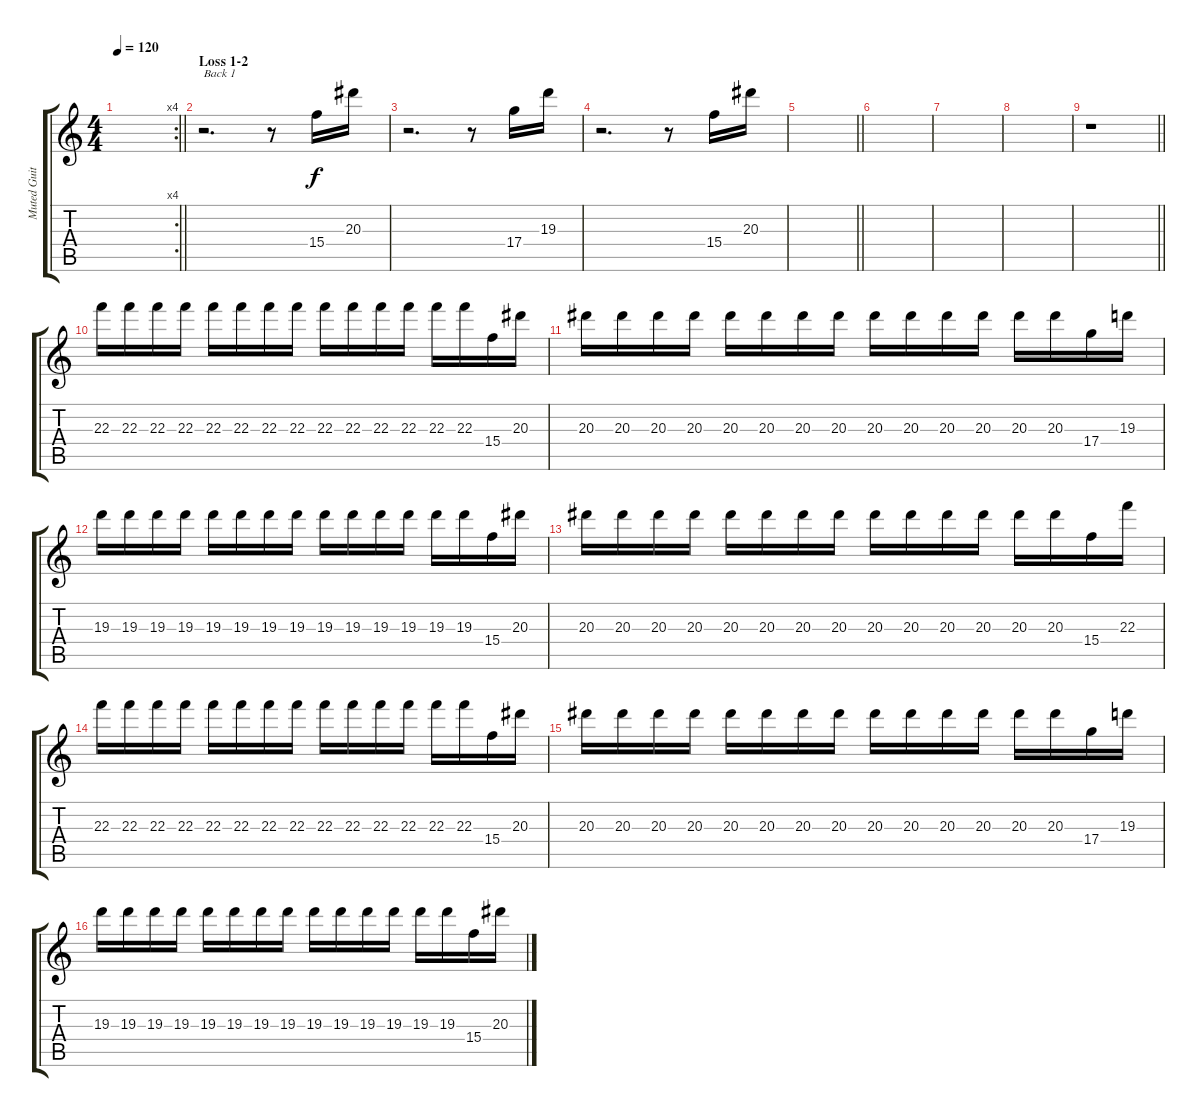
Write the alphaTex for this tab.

\track ("Muted Guitar" "Muted Guit") {instrument electricguitarmuted}
\staff {score tabs}
\tuning (E4 B3 G3 D3 A2 E2) {hide}
\rc 4
\ts (4 4)
\tempo 120
\clef g2
\barLineRight lightlight
\ks c
|
\section ("" "Loss 1-2")
r.2{d txt "Back 1"} r.8 15.4.16 20.3.16 |
r.2{d} r.8 17.4.16 19.3.16 |
r.2{d} r.8 15.4.16 20.3.16 |
\barLineRight lightlight
|
|
|
|
\barLineRight lightlight
r.1{volume 11} |
22.3.16 22.3.16 22.3.16 22.3.16 22.3.16 22.3.16 22.3.16 22.3.16 22.3.16 22.3.16 22.3.16 22.3.16 22.3.16 22.3.16 15.4.16 20.3.16 |
20.3.16 20.3.16 20.3.16 20.3.16 20.3.16 20.3.16 20.3.16 20.3.16 20.3.16 20.3.16 20.3.16 20.3.16 20.3.16 20.3.16 17.4.16 19.3.16 |
19.3.16 19.3.16 19.3.16 19.3.16 19.3.16 19.3.16 19.3.16 19.3.16 19.3.16 19.3.16 19.3.16 19.3.16 19.3.16 19.3.16 15.4.16 20.3.16 |
20.3.16 20.3.16 20.3.16 20.3.16 20.3.16 20.3.16 20.3.16 20.3.16 20.3.16 20.3.16 20.3.16 20.3.16 20.3.16 20.3.16 15.4.16 22.3.16 |
22.3.16 22.3.16 22.3.16 22.3.16 22.3.16 22.3.16 22.3.16 22.3.16 22.3.16 22.3.16 22.3.16 22.3.16 22.3.16 22.3.16 15.4.16 20.3.16 |
20.3.16 20.3.16 20.3.16 20.3.16 20.3.16 20.3.16 20.3.16 20.3.16 20.3.16 20.3.16 20.3.16 20.3.16 20.3.16 20.3.16 17.4.16 19.3.16 |
19.3.16{volume 0} 19.3.16 19.3.16 19.3.16 19.3.16 19.3.16 19.3.16 19.3.16 19.3.16 19.3.16 19.3.16 19.3.16 19.3.16 19.3.16 15.4.16 20.3.16
